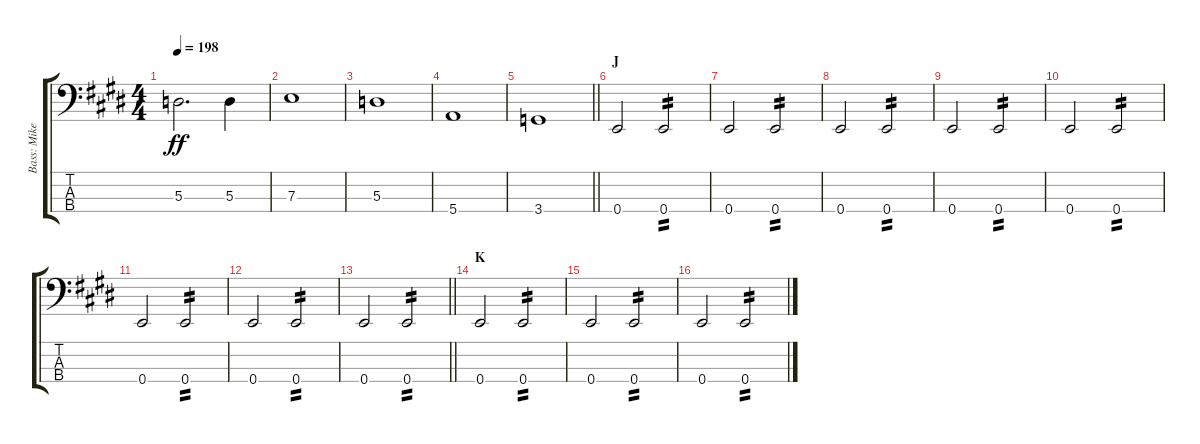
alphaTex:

\track ("Bass: Mike" "Bass: Mike") {instrument electricbassfinger}
\staff {score tabs}
\tuning (G2 D2 A1 E1) {hide}
\ts (4 4)
\tempo 198
\clef f4
\ks e
5.3.2{d dy ff} 5.3.4 |
7.3.1 |
5.3.1 |
5.4.1 |
\barLineRight lightlight
3.4.1 |
\section ("" "J")
0.4.2 0.4.2{tp 2} |
0.4.2 0.4.2{tp 2} |
0.4.2{volume 13} 0.4.2{tp 2} |
0.4.2 0.4.2{tp 2} |
0.4.2{volume 0} 0.4.2{tp 2} |
0.4.2 0.4.2{tp 2} |
0.4.2{volume 13} 0.4.2{tp 2} |
\barLineRight lightlight
0.4.2 0.4.2{tp 2} |
\section ("" "K")
0.4.2{volume 0} 0.4.2{tp 2} |
0.4.2 0.4.2{tp 2} |
0.4.2{volume 13} 0.4.2{tp 2}
